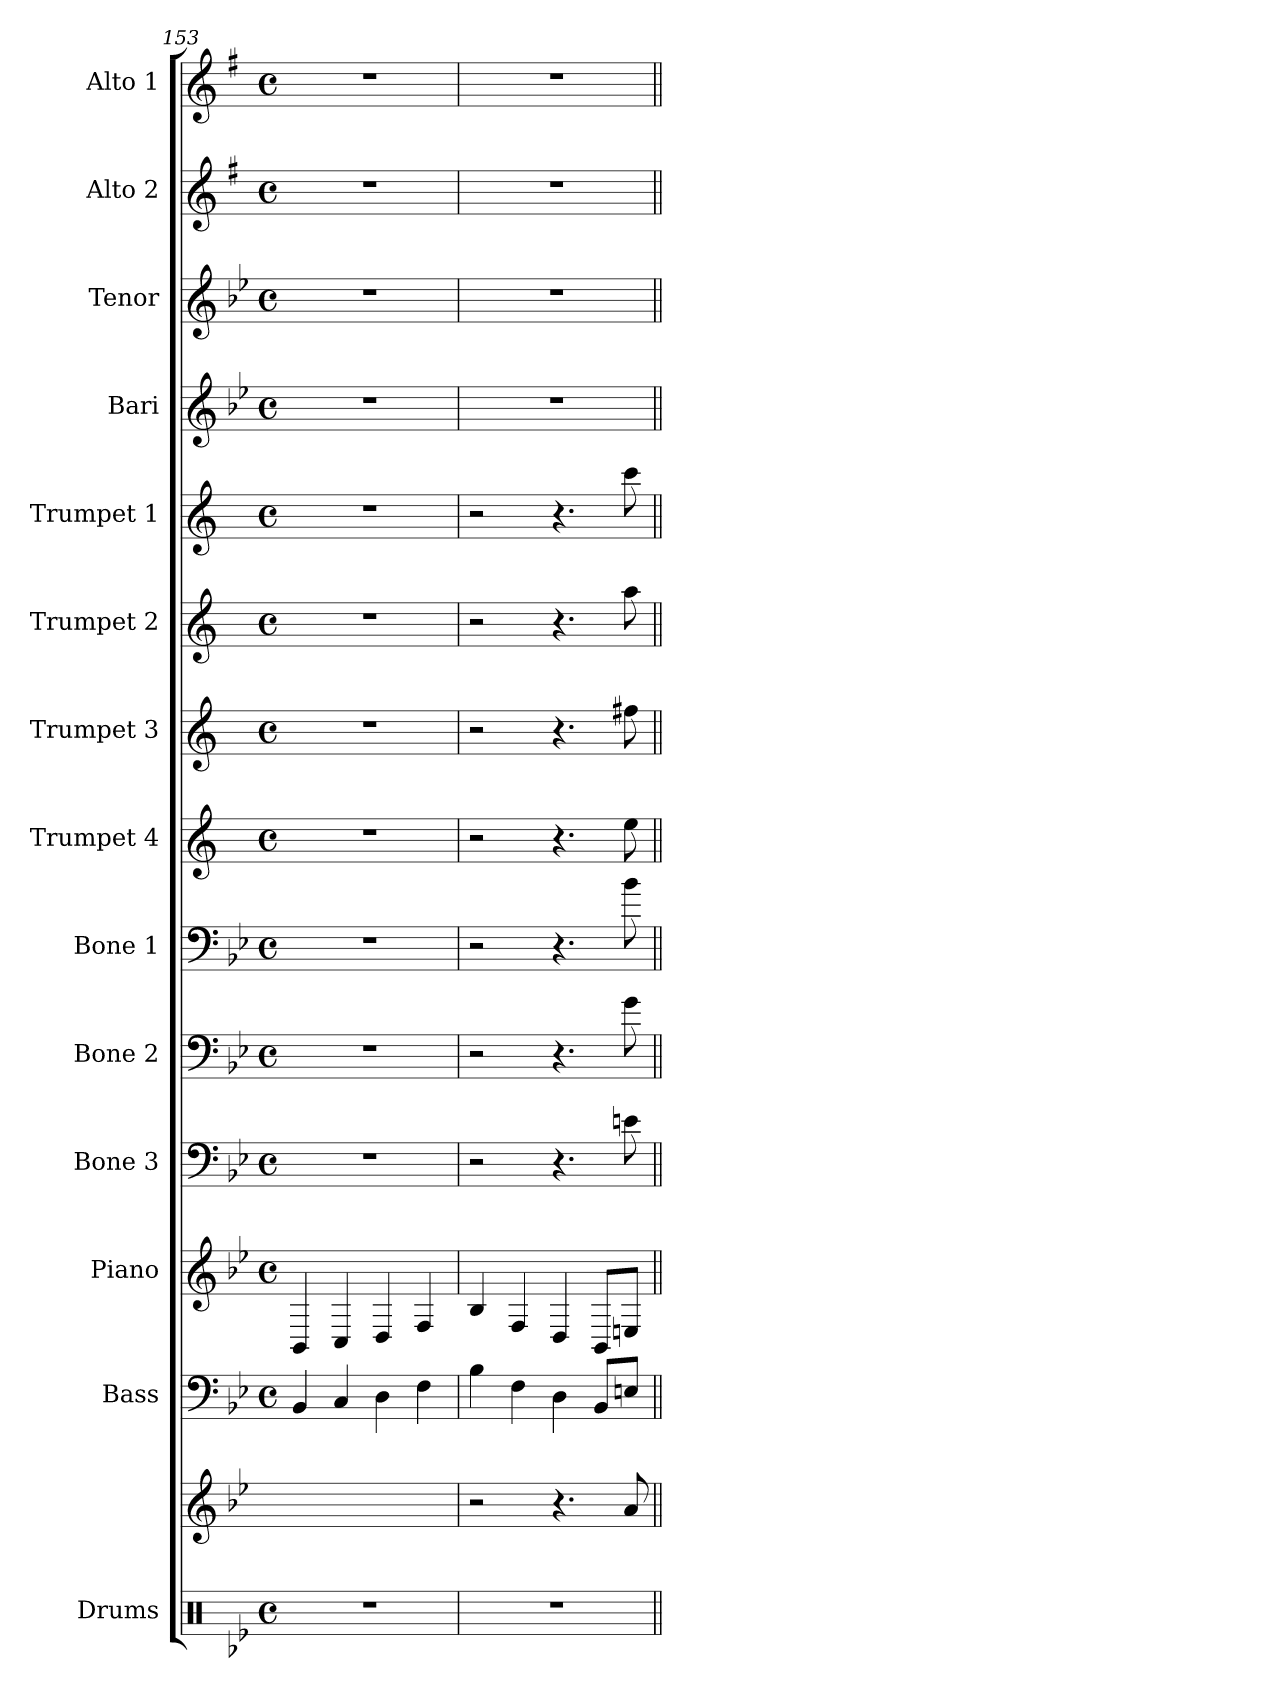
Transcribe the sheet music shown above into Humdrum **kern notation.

**kern	**kern	**kern	**kern	**kern	**kern	**kern	**kern	**kern	**kern	**kern	**kern	**kern	**kern	**kern
*part15	*part14	*part13	*part12	*part11	*part10	*part9	*part8	*part7	*part6	*part5	*part4	*part3	*part2	*part1
*staff15	*staff14	*staff13	*staff12	*staff11	*staff10	*staff9	*staff8	*staff7	*staff6	*staff5	*staff4	*staff3	*staff2	*staff1
*I"Drums	*	*I"Bass	*I"Piano	*I"Bone 3	*I"Bone 2	*I"Bone 1	*I"Trumpet 4	*I"Trumpet 3	*I"Trumpet 2	*I"Trumpet 1	*I"Bari	*I"Tenor	*I"Alto 2	*I"Alto 1
*	*	*	*	*	*	*	*I'Tpt	*	*I'Tpt	*I'Tpt	*	*	*	*
!!LO:PB:g=z
*clefX	*clefG2	*clefF4	*clefG2	*clefF4	*clefF4	*clefF4	*clefG2	*clefG2	*clefG2	*clefG2	*clefG2	*clefG2	*clefG2	*clefG2
*	*	*ITrd7c12	*ITrd8c14	*	*	*	*ITrd1c2	*ITrd1c2	*ITrd1c2	*ITrd1c2	*ITrd12c21	*ITrd8c14	*ITrd5c9	*ITrd5c9
*k[b-e-]	*k[b-e-]	*k[b-e-]	*k[b-e-]	*k[b-e-]	*k[b-e-]	*k[b-e-]	*k[b-e-]	*k[b-e-]	*k[b-e-]	*k[b-e-]	*k[b-e-]	*k[b-e-]	*k[b-e-]	*k[b-e-]
*B-:	*B-:	*B-:	*B-:	*B-:	*B-:	*B-:	*B-:	*B-:	*B-:	*B-:	*B-:	*B-:	*B-:	*B-:
*M4/4	*	*M4/4	*M4/4	*M4/4	*M4/4	*M4/4	*M4/4	*M4/4	*M4/4	*M4/4	*M4/4	*M4/4	*M4/4	*M4/4
*met(c)	*	*met(c)	*met(c)	*met(c)	*met(c)	*met(c)	*met(c)	*met(c)	*met(c)	*met(c)	*met(c)	*met(c)	*met(c)	*met(c)
=153	=153	=153	=153	=153	=153	=153	=153	=153	=153	=153	=153	=153	=153	=153
1r	1ryy	4BBB-/	4BBB-/	1r	1r	1r	1r	1r	1r	1r	1r	1r	1r	1r
.	.	4CC/	4CC/	.	.	.	.	.	.	.	.	.	.	.
.	.	4DD\	4DD/	.	.	.	.	.	.	.	.	.	.	.
.	.	4FF\	4FF/	.	.	.	.	.	.	.	.	.	.	.
=154	=154	=154	=154	=154	=154	=154	=154	=154	=154	=154	=154	=154	=154	=154
1r	2r	4BB-\	4BB-/	2r	2r	2r	2r	2r	2r	2r	1r	1r	1r	1r
.	.	4FF\	4FF/	.	.	.	.	.	.	.	.	.	.	.
.	4.r	4DD\	4DD/	4.r	4.r	4.r	4.r	4.r	4.r	4.r	.	.	.	.
.	.	8BBB-/L	8BBB-/L	.	.	.	.	.	.	.	.	.	.	.
.	8a/	8EEn/J	8EEn/J	8en\	8g\	8b-\	8dd\	8een\	8gg\	8bb-\	.	.	.	.
=||	=||	=||	=||	=||	=||	=||	=||	=||	=||	=||	=||	=||	=||	=||
*-	*-	*-	*-	*-	*-	*-	*-	*-	*-	*-	*-	*-	*-	*-
